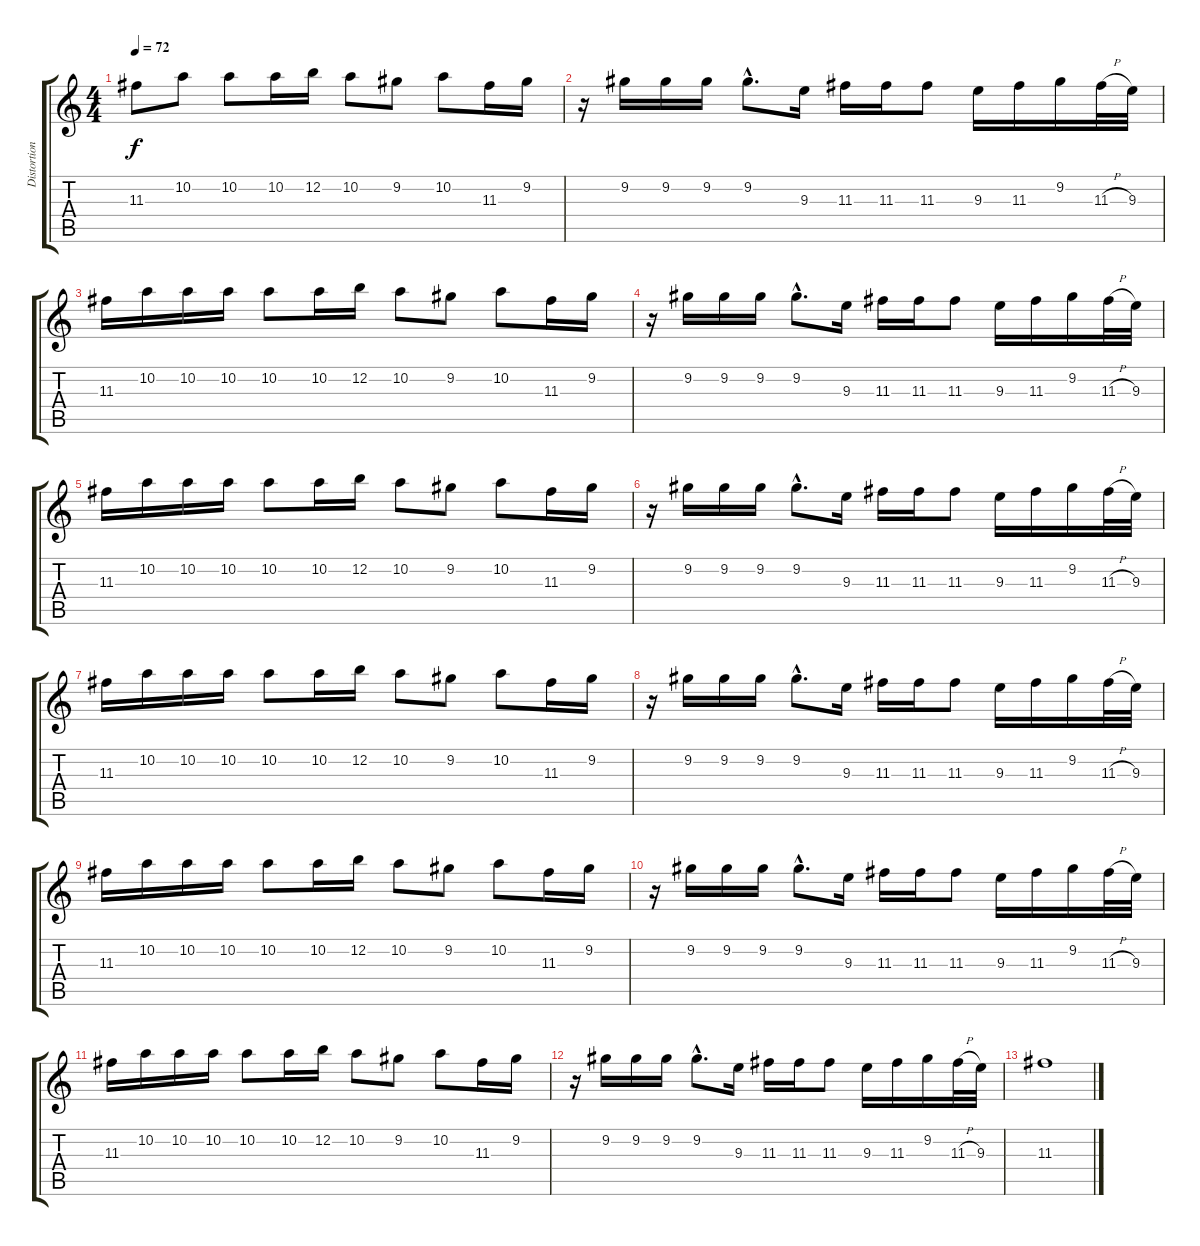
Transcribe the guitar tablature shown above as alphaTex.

\track ("Distortion Guitar 2" "Distortion") {instrument distortionguitar}
\staff {score tabs}
\tuning (E4 B3 G3 D3 A2 E2) {hide}
\ts (4 4)
\tempo 72
\clef g2
\ks c
11.3.8{dy f} 10.2.8 10.2.8 10.2.16 12.2.16 10.2.8 9.2.8 10.2.8 11.3.16 9.2.16 |
r.16 9.2.16 9.2.16 9.2.16 9.2{hac}.8{d} 9.3.16 11.3.16 11.3.16 11.3.8 9.3.16 11.3.16 9.2.16 11.3{h}.32 9.3.32 |
11.3.16 10.2.16 10.2.16 10.2.16 10.2.8 10.2.16 12.2.16 10.2.8 9.2.8 10.2.8 11.3.16 9.2.16 |
r.16 9.2.16 9.2.16 9.2.16 9.2{hac}.8{d} 9.3.16 11.3.16 11.3.16 11.3.8 9.3.16 11.3.16 9.2.16 11.3{h}.32 9.3.32 |
11.3.16 10.2.16 10.2.16 10.2.16 10.2.8 10.2.16 12.2.16 10.2.8 9.2.8 10.2.8 11.3.16 9.2.16 |
r.16 9.2.16 9.2.16 9.2.16 9.2{hac}.8{d} 9.3.16 11.3.16 11.3.16 11.3.8 9.3.16 11.3.16 9.2.16 11.3{h}.32 9.3.32 |
11.3.16 10.2.16 10.2.16 10.2.16 10.2.8 10.2.16 12.2.16 10.2.8 9.2.8 10.2.8 11.3.16 9.2.16 |
r.16 9.2.16 9.2.16 9.2.16 9.2{hac}.8{d} 9.3.16 11.3.16 11.3.16 11.3.8 9.3.16 11.3.16 9.2.16 11.3{h}.32 9.3.32 |
11.3.16 10.2.16 10.2.16 10.2.16 10.2.8 10.2.16 12.2.16 10.2.8 9.2.8 10.2.8 11.3.16 9.2.16 |
r.16 9.2.16 9.2.16 9.2.16 9.2{hac}.8{d} 9.3.16 11.3.16 11.3.16 11.3.8 9.3.16 11.3.16 9.2.16 11.3{h}.32 9.3.32 |
11.3.16 10.2.16 10.2.16 10.2.16 10.2.8 10.2.16 12.2.16 10.2.8 9.2.8 10.2.8 11.3.16 9.2.16 |
r.16 9.2.16 9.2.16 9.2.16 9.2{hac}.8{d} 9.3.16 11.3.16 11.3.16 11.3.8 9.3.16 11.3.16 9.2.16 11.3{h}.32 9.3.32 |
11.3.1
